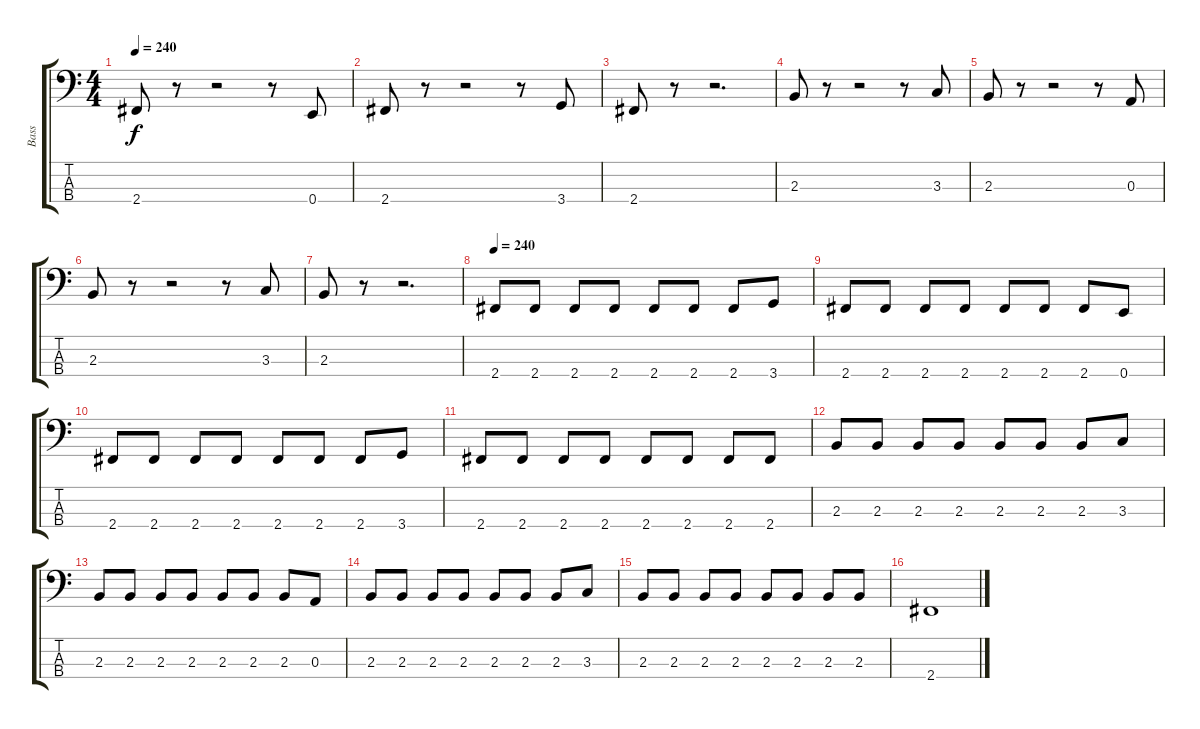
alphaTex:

\track ("Bass" "Bass") {instrument electricbassfinger}
\staff {score tabs}
\tuning (G2 D2 A1 E1) {hide}
\ts (4 4)
\tempo 240
\clef f4
\ks c
2.4.8{dy f} r.8 r.2 r.8 0.4.8 |
2.4.8 r.8 r.2 r.8 3.4.8 |
2.4.8 r.8 r.2{d} |
2.3.8 r.8 r.2 r.8 3.3.8 |
2.3.8 r.8 r.2 r.8 0.3.8 |
2.3.8 r.8 r.2 r.8 3.3.8 |
2.3.8 r.8 r.2{d} |
\tempo 240
2.4.8 2.4.8 2.4.8 2.4.8 2.4.8 2.4.8 2.4.8 3.4.8 |
2.4.8 2.4.8 2.4.8 2.4.8 2.4.8 2.4.8 2.4.8 0.4.8 |
2.4.8 2.4.8 2.4.8 2.4.8 2.4.8 2.4.8 2.4.8 3.4.8 |
2.4.8 2.4.8 2.4.8 2.4.8 2.4.8 2.4.8 2.4.8 2.4.8 |
2.3.8 2.3.8 2.3.8 2.3.8 2.3.8 2.3.8 2.3.8 3.3.8 |
2.3.8 2.3.8 2.3.8 2.3.8 2.3.8 2.3.8 2.3.8 0.3.8 |
2.3.8 2.3.8 2.3.8 2.3.8 2.3.8 2.3.8 2.3.8 3.3.8 |
2.3.8 2.3.8 2.3.8 2.3.8 2.3.8 2.3.8 2.3.8 2.3.8 |
2.4.1
